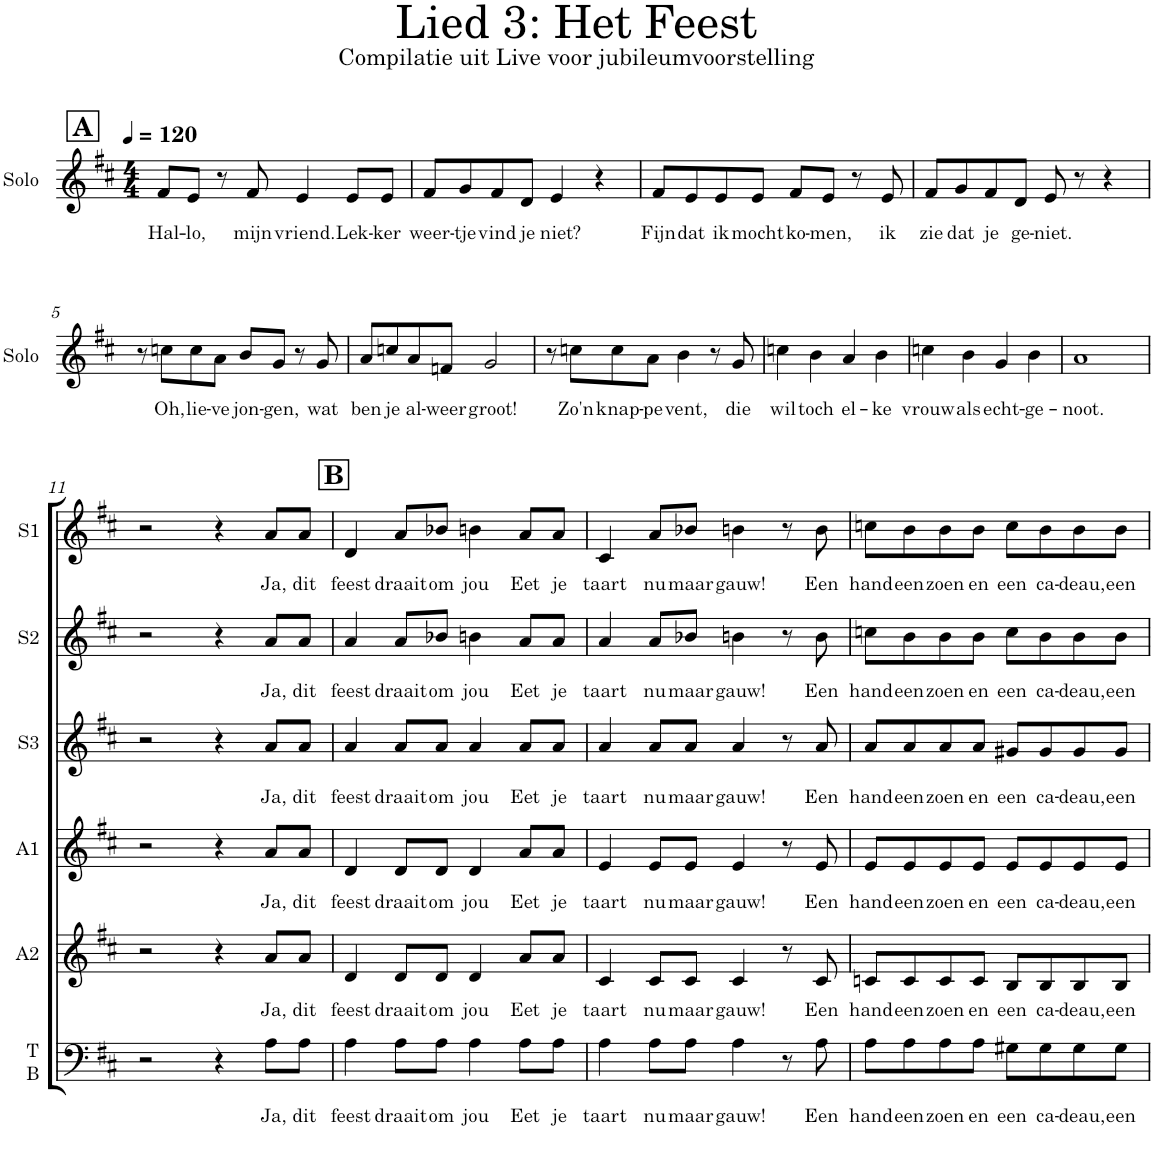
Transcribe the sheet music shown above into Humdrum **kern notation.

**kern	**text	**kern	**text	**kern	**text	**kern	**text	**kern	**text	**kern	**text	**kern	**text
*part7	*part7	*part6	*part6	*part5	*part5	*part4	*part4	*part3	*part3	*part2	*part2	*part1	*part1
*staff7	*staff7	*staff6	*staff6	*staff5	*staff5	*staff4	*staff4	*staff3	*staff3	*staff2	*staff2	*staff1	*staff1
*I"T B	*	*I"A2	*	*I"A1	*	*I"S3	*	*I"S2	*	*I"S1	*	*I"Solo	*
*I'T B	*	*I'A2	*	*I'A1	*	*I'S3	*	*I'S2	*	*I'S1	*	*I'Solo	*
*stria5	*	*stria5	*	*stria5	*	*stria5	*	*stria5	*	*stria5	*	*	*
*clefF4	*	*clefG2	*	*clefG2	*	*clefG2	*	*clefG2	*	*clefG2	*	*clefG2	*
*Trd5c9	*	*Trd5c9	*	*Trd5c9	*	*Trd5c9	*	*Trd5c9	*	*Trd5c9	*	*Trd5c9	*
*k[f#c#]	*	*k[f#c#]	*	*k[f#c#]	*	*k[f#c#]	*	*k[f#c#]	*	*k[f#c#]	*	*k[f#c#]	*
*M4/4	*	*M4/4	*	*M4/4	*	*M4/4	*	*M4/4	*	*M4/4	*	*M4/4	*
*MM120	*	*MM120	*	*MM120	*	*MM120	*	*MM120	*	*MM120	*	*MM120	*
!!LO:REH:place=s1:a:B:cj:fs=14:t=A
=1	=1	=1	=1	=1	=1	=1	=1	=1	=1	=1	=1	=1	=1
!	!	!	!	!	!	!	!	!	!	!	!	!	!LO:LY:b
1r	.	1r	.	1r	.	1r	.	1r	.	1r	.	8f#/L	Hal-
!	!	!	!	!	!	!	!	!	!	!	!	!	!LO:LY:b
.	.	.	.	.	.	.	.	.	.	.	.	8e/J	-lo,
.	.	.	.	.	.	.	.	.	.	.	.	8r	.
!	!	!	!	!	!	!	!	!	!	!	!	!	!LO:LY:b
.	.	.	.	.	.	.	.	.	.	.	.	8f#/	mijn
!	!	!	!	!	!	!	!	!	!	!	!	!	!LO:LY:b
.	.	.	.	.	.	.	.	.	.	.	.	4e/	vriend.
!	!	!	!	!	!	!	!	!	!	!	!	!	!LO:LY:b
.	.	.	.	.	.	.	.	.	.	.	.	8e/L	Lek-
!	!	!	!	!	!	!	!	!	!	!	!	!	!LO:LY:b
.	.	.	.	.	.	.	.	.	.	.	.	8e/J	-ker
=2	=2	=2	=2	=2	=2	=2	=2	=2	=2	=2	=2	=2	=2
!	!	!	!	!	!	!	!	!	!	!	!	!	!LO:LY:b
1r	.	1r	.	1r	.	1r	.	1r	.	1r	.	8f#/L	weer-
!	!	!	!	!	!	!	!	!	!	!	!	!	!LO:LY:b
.	.	.	.	.	.	.	.	.	.	.	.	8g/	-tje
!	!	!	!	!	!	!	!	!	!	!	!	!	!LO:LY:b
.	.	.	.	.	.	.	.	.	.	.	.	8f#/	vind
!	!	!	!	!	!	!	!	!	!	!	!	!	!LO:LY:b
.	.	.	.	.	.	.	.	.	.	.	.	8d/J	je
!	!	!	!	!	!	!	!	!	!	!	!	!	!LO:LY:b
.	.	.	.	.	.	.	.	.	.	.	.	4e/	niet?
.	.	.	.	.	.	.	.	.	.	.	.	4r	.
=3	=3	=3	=3	=3	=3	=3	=3	=3	=3	=3	=3	=3	=3
!	!	!	!	!	!	!	!	!	!	!	!	!	!LO:LY:b
1r	.	1r	.	1r	.	1r	.	1r	.	1r	.	8f#/L	Fijn
!	!	!	!	!	!	!	!	!	!	!	!	!	!LO:LY:b
.	.	.	.	.	.	.	.	.	.	.	.	8e/	dat
!	!	!	!	!	!	!	!	!	!	!	!	!	!LO:LY:b
.	.	.	.	.	.	.	.	.	.	.	.	8e/	ik
!	!	!	!	!	!	!	!	!	!	!	!	!	!LO:LY:b
.	.	.	.	.	.	.	.	.	.	.	.	8e/J	mocht
!	!	!	!	!	!	!	!	!	!	!	!	!	!LO:LY:b
.	.	.	.	.	.	.	.	.	.	.	.	8f#/L	ko-
!	!	!	!	!	!	!	!	!	!	!	!	!	!LO:LY:b
.	.	.	.	.	.	.	.	.	.	.	.	8e/J	-men,
.	.	.	.	.	.	.	.	.	.	.	.	8r	.
!	!	!	!	!	!	!	!	!	!	!	!	!	!LO:LY:b
.	.	.	.	.	.	.	.	.	.	.	.	8e/	ik
=4	=4	=4	=4	=4	=4	=4	=4	=4	=4	=4	=4	=4	=4
!	!	!	!	!	!	!	!	!	!	!	!	!	!LO:LY:b
1r	.	1r	.	1r	.	1r	.	1r	.	1r	.	8f#/L	zie
!	!	!	!	!	!	!	!	!	!	!	!	!	!LO:LY:b
.	.	.	.	.	.	.	.	.	.	.	.	8g/	dat
!	!	!	!	!	!	!	!	!	!	!	!	!	!LO:LY:b
.	.	.	.	.	.	.	.	.	.	.	.	8f#/	je
!	!	!	!	!	!	!	!	!	!	!	!	!	!LO:LY:b
.	.	.	.	.	.	.	.	.	.	.	.	8d/J	ge-
!	!	!	!	!	!	!	!	!	!	!	!	!	!LO:LY:b
.	.	.	.	.	.	.	.	.	.	.	.	8e/	-niet.
.	.	.	.	.	.	.	.	.	.	.	.	8r	.
.	.	.	.	.	.	.	.	.	.	.	.	4r	.
!!LO:LB:g=z
=5	=5	=5	=5	=5	=5	=5	=5	=5	=5	=5	=5	=5	=5
1r	.	1r	.	1r	.	1r	.	1r	.	1r	.	8r	.
!	!	!	!	!	!	!	!	!	!	!	!	!	!LO:LY:b
.	.	.	.	.	.	.	.	.	.	.	.	8ccn\L	Oh,
!	!	!	!	!	!	!	!	!	!	!	!	!	!LO:LY:b
.	.	.	.	.	.	.	.	.	.	.	.	8cc\	lie-
!	!	!	!	!	!	!	!	!	!	!	!	!	!LO:LY:b
.	.	.	.	.	.	.	.	.	.	.	.	8a\J	-ve
!	!	!	!	!	!	!	!	!	!	!	!	!	!LO:LY:b
.	.	.	.	.	.	.	.	.	.	.	.	8b/L	jon-
!	!	!	!	!	!	!	!	!	!	!	!	!	!LO:LY:b
.	.	.	.	.	.	.	.	.	.	.	.	8g/J	-gen,
.	.	.	.	.	.	.	.	.	.	.	.	8r	.
!	!	!	!	!	!	!	!	!	!	!	!	!	!LO:LY:b
.	.	.	.	.	.	.	.	.	.	.	.	8g/	wat
=6	=6	=6	=6	=6	=6	=6	=6	=6	=6	=6	=6	=6	=6
!	!	!	!	!	!	!	!	!	!	!	!	!	!LO:LY:b
1r	.	1r	.	1r	.	1r	.	1r	.	1r	.	8a/L	ben
!	!	!	!	!	!	!	!	!	!	!	!	!	!LO:LY:b
.	.	.	.	.	.	.	.	.	.	.	.	8ccn/	je
!	!	!	!	!	!	!	!	!	!	!	!	!	!LO:LY:b
.	.	.	.	.	.	.	.	.	.	.	.	8a/	al-
!	!	!	!	!	!	!	!	!	!	!	!	!	!LO:LY:b
.	.	.	.	.	.	.	.	.	.	.	.	8fn/J	-weer
!	!	!	!	!	!	!	!	!	!	!	!	!	!LO:LY:b
.	.	.	.	.	.	.	.	.	.	.	.	2g/	groot!
=7	=7	=7	=7	=7	=7	=7	=7	=7	=7	=7	=7	=7	=7
1r	.	1r	.	1r	.	1r	.	1r	.	1r	.	8r	.
!	!	!	!	!	!	!	!	!	!	!	!	!	!LO:LY:b
.	.	.	.	.	.	.	.	.	.	.	.	8ccn\L	Zo'n
!	!	!	!	!	!	!	!	!	!	!	!	!	!LO:LY:b
.	.	.	.	.	.	.	.	.	.	.	.	8cc\	knap-
!	!	!	!	!	!	!	!	!	!	!	!	!	!LO:LY:b
.	.	.	.	.	.	.	.	.	.	.	.	8a\J	-pe
!	!	!	!	!	!	!	!	!	!	!	!	!	!LO:LY:b
.	.	.	.	.	.	.	.	.	.	.	.	4b\	vent,
.	.	.	.	.	.	.	.	.	.	.	.	8r	.
!	!	!	!	!	!	!	!	!	!	!	!	!	!LO:LY:b
.	.	.	.	.	.	.	.	.	.	.	.	8g/	die
=8	=8	=8	=8	=8	=8	=8	=8	=8	=8	=8	=8	=8	=8
!	!	!	!	!	!	!	!	!	!	!	!	!	!LO:LY:b
1r	.	1r	.	1r	.	1r	.	1r	.	1r	.	4ccn\	wil
!	!	!	!	!	!	!	!	!	!	!	!	!	!LO:LY:b
.	.	.	.	.	.	.	.	.	.	.	.	4b\	toch
!	!	!	!	!	!	!	!	!	!	!	!	!	!LO:LY:b
.	.	.	.	.	.	.	.	.	.	.	.	4a/	el-
!	!	!	!	!	!	!	!	!	!	!	!	!	!LO:LY:b
.	.	.	.	.	.	.	.	.	.	.	.	4b\	-ke
=9	=9	=9	=9	=9	=9	=9	=9	=9	=9	=9	=9	=9	=9
!	!	!	!	!	!	!	!	!	!	!	!	!	!LO:LY:b
1r	.	1r	.	1r	.	1r	.	1r	.	1r	.	4ccn\	vrouw
!	!	!	!	!	!	!	!	!	!	!	!	!	!LO:LY:b
.	.	.	.	.	.	.	.	.	.	.	.	4b\	als
!	!	!	!	!	!	!	!	!	!	!	!	!	!LO:LY:b
.	.	.	.	.	.	.	.	.	.	.	.	4g/	echt-
!	!	!	!	!	!	!	!	!	!	!	!	!	!LO:LY:b
.	.	.	.	.	.	.	.	.	.	.	.	4b\	-ge-
=10	=10	=10	=10	=10	=10	=10	=10	=10	=10	=10	=10	=10	=10
!	!	!	!	!	!	!	!	!	!	!	!	!	!LO:LY:b
1r	.	1r	.	1r	.	1r	.	1r	.	1r	.	1a	-noot.
!!LO:LB:g=z
=11	=11	=11	=11	=11	=11	=11	=11	=11	=11	=11	=11	=11	=11
2r	.	2r	.	2r	.	2r	.	2r	.	2r	.	1r	.
4r	.	4r	.	4r	.	4r	.	4r	.	4r	.	.	.
!	!LO:LY:b	!	!LO:LY:b	!	!LO:LY:b	!	!LO:LY:b	!	!LO:LY:b	!	!LO:LY:b	!	!
8A\L	Ja,	8a/L	Ja,	8a/L	Ja,	8a/L	Ja,	8a/L	Ja,	8a/L	Ja,	.	.
!	!LO:LY:b	!	!LO:LY:b	!	!LO:LY:b	!	!LO:LY:b	!	!LO:LY:b	!	!LO:LY:b	!	!
8A\J	dit	8a/J	dit	8a/J	dit	8a/J	dit	8a/J	dit	8a/J	dit	.	.
!!LO:REH:place=s1:a:B:cj:fs=14:t=B
=12	=12	=12	=12	=12	=12	=12	=12	=12	=12	=12	=12	=12	=12
!	!LO:LY:b	!	!LO:LY:b	!	!LO:LY:b	!	!LO:LY:b	!	!LO:LY:b	!	!LO:LY:b	!	!
4A\	feest	4d/	feest	4d/	feest	4a/	feest	4a/	feest	4d/	feest	1r	.
!	!LO:LY:b	!	!LO:LY:b	!	!LO:LY:b	!	!LO:LY:b	!	!LO:LY:b	!	!LO:LY:b	!	!
8A\L	draait	8d/L	draait	8d/L	draait	8a/L	draait	8a/L	draait	8a/L	draait	.	.
!	!LO:LY:b	!	!LO:LY:b	!	!LO:LY:b	!	!LO:LY:b	!	!LO:LY:b	!	!LO:LY:b	!	!
8A\J	om	8d/J	om	8d/J	om	8a/J	om	8b-X/J	om	8b-X/J	om	.	.
!	!LO:LY:b	!	!LO:LY:b	!	!LO:LY:b	!	!LO:LY:b	!	!LO:LY:b	!	!LO:LY:b	!	!
4A\	jou	4d/	jou	4d/	jou	4a/	jou	4bn\	jou	4bn\	jou	.	.
!	!LO:LY:b	!	!LO:LY:b	!	!LO:LY:b	!	!LO:LY:b	!	!LO:LY:b	!	!LO:LY:b	!	!
8A\L	Eet	8a/L	Eet	8a/L	Eet	8a/L	Eet	8a/L	Eet	8a/L	Eet	.	.
!	!LO:LY:b	!	!LO:LY:b	!	!LO:LY:b	!	!LO:LY:b	!	!LO:LY:b	!	!LO:LY:b	!	!
8A\J	je	8a/J	je	8a/J	je	8a/J	je	8a/J	je	8a/J	je	.	.
=13	=13	=13	=13	=13	=13	=13	=13	=13	=13	=13	=13	=13	=13
!	!LO:LY:b	!	!LO:LY:b	!	!LO:LY:b	!	!LO:LY:b	!	!LO:LY:b	!	!LO:LY:b	!	!
4A\	taart	4c#/	taart	4e/	taart	4a/	taart	4a/	taart	4c#/	taart	1r	.
!	!LO:LY:b	!	!LO:LY:b	!	!LO:LY:b	!	!LO:LY:b	!	!LO:LY:b	!	!LO:LY:b	!	!
8A\L	nu	8c#/L	nu	8e/L	nu	8a/L	nu	8a/L	nu	8a/L	nu	.	.
!	!LO:LY:b	!	!LO:LY:b	!	!LO:LY:b	!	!LO:LY:b	!	!LO:LY:b	!	!LO:LY:b	!	!
8A\J	maar	8c#/J	maar	8e/J	maar	8a/J	maar	8b-X/J	maar	8b-X/J	maar	.	.
!	!LO:LY:b	!	!LO:LY:b	!	!LO:LY:b	!	!LO:LY:b	!	!LO:LY:b	!	!LO:LY:b	!	!
4A\	gauw!	4c#/	gauw!	4e/	gauw!	4a/	gauw!	4bn\	gauw!	4bn\	gauw!	.	.
8r	.	8r	.	8r	.	8r	.	8r	.	8r	.	.	.
!	!LO:LY:b	!	!LO:LY:b	!	!LO:LY:b	!	!LO:LY:b	!	!LO:LY:b	!	!LO:LY:b	!	!
8A\	Een	8c#/	Een	8e/	Een	8a/	Een	8b\	Een	8b\	Een	.	.
=14	=14	=14	=14	=14	=14	=14	=14	=14	=14	=14	=14	=14	=14
!	!LO:LY:b	!	!LO:LY:b	!	!LO:LY:b	!	!LO:LY:b	!	!LO:LY:b	!	!LO:LY:b	!	!
8A\L	hand	8cn/L	hand	8e/L	hand	8a/L	hand	8ccn\L	hand	8ccn\L	hand	1r	.
!	!LO:LY:b	!	!LO:LY:b	!	!LO:LY:b	!	!LO:LY:b	!	!LO:LY:b	!	!LO:LY:b	!	!
8A\	een	8c/	een	8e/	een	8a/	een	8b\	een	8b\	een	.	.
!	!LO:LY:b	!	!LO:LY:b	!	!LO:LY:b	!	!LO:LY:b	!	!LO:LY:b	!	!LO:LY:b	!	!
8A\	zoen	8c/	zoen	8e/	zoen	8a/	zoen	8b\	zoen	8b\	zoen	.	.
!	!LO:LY:b	!	!LO:LY:b	!	!LO:LY:b	!	!LO:LY:b	!	!LO:LY:b	!	!LO:LY:b	!	!
8A\J	en	8c/J	en	8e/J	en	8a/J	en	8b\J	en	8b\J	en	.	.
!	!LO:LY:b	!	!LO:LY:b	!	!LO:LY:b	!	!LO:LY:b	!	!LO:LY:b	!	!LO:LY:b	!	!
8G#X\L	een	8B/L	een	8e/L	een	8g#X/L	een	8cc\L	een	8cc\L	een	.	.
!	!LO:LY:b	!	!LO:LY:b	!	!LO:LY:b	!	!LO:LY:b	!	!LO:LY:b	!	!LO:LY:b	!	!
8G#\	ca-	8B/	ca-	8e/	ca-	8g#/	ca-	8b\	ca-	8b\	ca-	.	.
!	!LO:LY:b	!	!LO:LY:b	!	!LO:LY:b	!	!LO:LY:b	!	!LO:LY:b	!	!LO:LY:b	!	!
8G#\	-deau,	8B/	-deau,	8e/	-deau,	8g#/	-deau,	8b\	-deau,	8b\	-deau,	.	.
!	!LO:LY:b	!	!LO:LY:b	!	!LO:LY:b	!	!LO:LY:b	!	!LO:LY:b	!	!LO:LY:b	!	!
8G#\J	een	8B/J	een	8e/J	een	8g#/J	een	8b\J	een	8b\J	een	.	.
=	=	=	=	=	=	=	=	=	=	=	=	=	=
*-	*-	*-	*-	*-	*-	*-	*-	*-	*-	*-	*-	*-	*-
